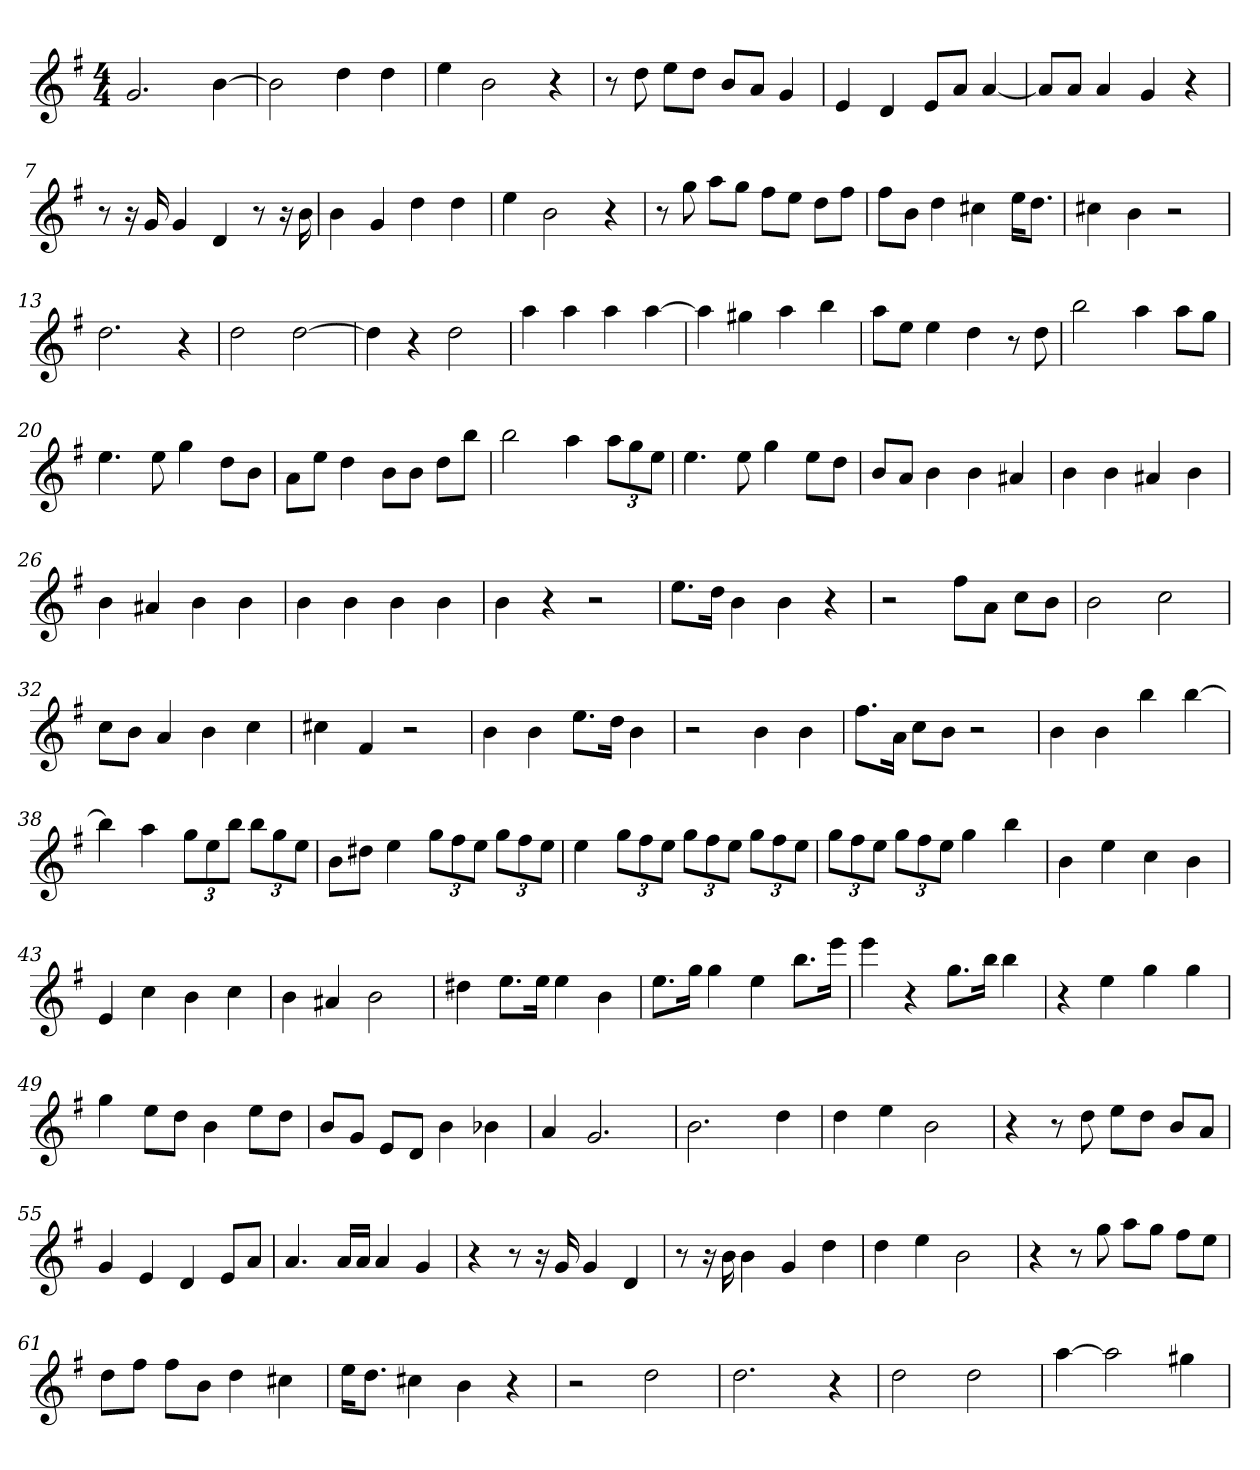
**kern
*part1
*staff1
*clefG2
*k[f#]
*G:
*M4/4
=1
2.g
[4b
=2
2b]
4dd
4dd
=3
4ee
2b
4r
=4
8r
8dd
8ee\L
8dd\J
8b/L
8a/J
4g
=5
4e
4d
8e/L
8a/J
[4a
=6
8a/L]
8a/J
4a
4g
4r
=7
8r
16r
16g
4g
4d
8r
16r
16b
=8
4b
4g
4dd
4dd
=9
4ee
2b
4r
=10
8r
8gg
8aa\L
8gg\J
8ff#\L
8ee\J
8dd\L
8ff#\J
=11
8ff#\L
8b\J
4dd
4cc#X
16ee\KL
8.dd\J
=12
4cc#X
4b
2r
=13
2.dd
4r
=14
2dd
[2dd
=15
4dd]
4r
2dd
=16
4aa
4aa
4aa
[4aa
=17
4aa]
4gg#X
4aa
4bb
=18
8aa\L
8ee\J
4ee
4dd
8r
8dd
=19
2bb
4aa
8aa\L
8gg\J
=20
4.ee
8ee
4gg
8dd\L
8b\J
=21
8a\L
8ee\J
4dd
8b\L
8b\J
8dd\L
8bb\J
=22
2bb
4aa
12aa\L
12gg\
12ee\J
=23
4.ee
8ee
4gg
8ee\L
8dd\J
=24
8b/L
8a/J
4b
4b
4a#X
=25
4b
4b
4a#X
4b
=26
4b
4a#X
4b
4b
=27
4b
4b
4b
4b
=28
4b
4r
2r
=29
8.ee\L
16dd\Jk
4b
4b
4r
=30
2r
8ff#\L
8a\J
8cc\L
8b\J
=31
2b
2cc
=32
8cc\L
8b\J
4a
4b
4cc
=33
4cc#X
4f#
2r
=34
4b
4b
8.ee\L
16dd\Jk
4b
=35
2r
4b
4b
=36
8.ff#\L
16a\Jk
8cc\L
8b\J
2r
=37
4b
4b
4bb
[4bb
=38
4bb]
4aa
12gg\L
12ee\
12bb\J
12bb\L
12gg\
12ee\J
=39
8b\L
8dd#X\J
4ee
12gg\L
12ff#\
12ee\J
12gg\L
12ff#\
12ee\J
=40
4ee
12gg\L
12ff#\
12ee\J
12gg\L
12ff#\
12ee\J
12gg\L
12ff#\
12ee\J
=41
12gg\L
12ff#\
12ee\J
12gg\L
12ff#\
12ee\J
4gg
4bb
=42
4b
4ee
4cc
4b
=43
4e
4cc
4b
4cc
=44
4b
4a#X
2b
=45
4dd#X
8.ee\L
16ee\Jk
4ee
4b
=46
8.ee\L
16gg\Jk
4gg
4ee
8.bb\L
16eee\Jk
=47
4eee
4r
8.gg\L
16bb\Jk
4bb
=48
4r
4ee
4gg
4gg
=49
4gg
8ee\L
8dd\J
4b
8ee\L
8dd\J
=50
8b/L
8g/J
8e/L
8d/J
4b
4b-X
=51
4a
2.g
=52
2.b
4dd
=53
4dd
4ee
2b
=54
4r
8r
8dd
8ee\L
8dd\J
8b/L
8a/J
=55
4g
4e
4d
8e/L
8a/J
=56
4.a
16a/LL
16a/JJ
4a
4g
=57
4r
8r
16r
16g
4g
4d
=58
8r
16r
16b
4b
4g
4dd
=59
4dd
4ee
2b
=60
4r
8r
8gg
8aa\L
8gg\J
8ff#\L
8ee\J
=61
8dd\L
8ff#\J
8ff#\L
8b\J
4dd
4cc#X
=62
16ee\KL
8.dd\J
4cc#X
4b
4r
=63
2r
2dd
=64
2.dd
4r
=65
2dd
2dd
=66
[4aa
2aa]
4gg#X
=
*-
